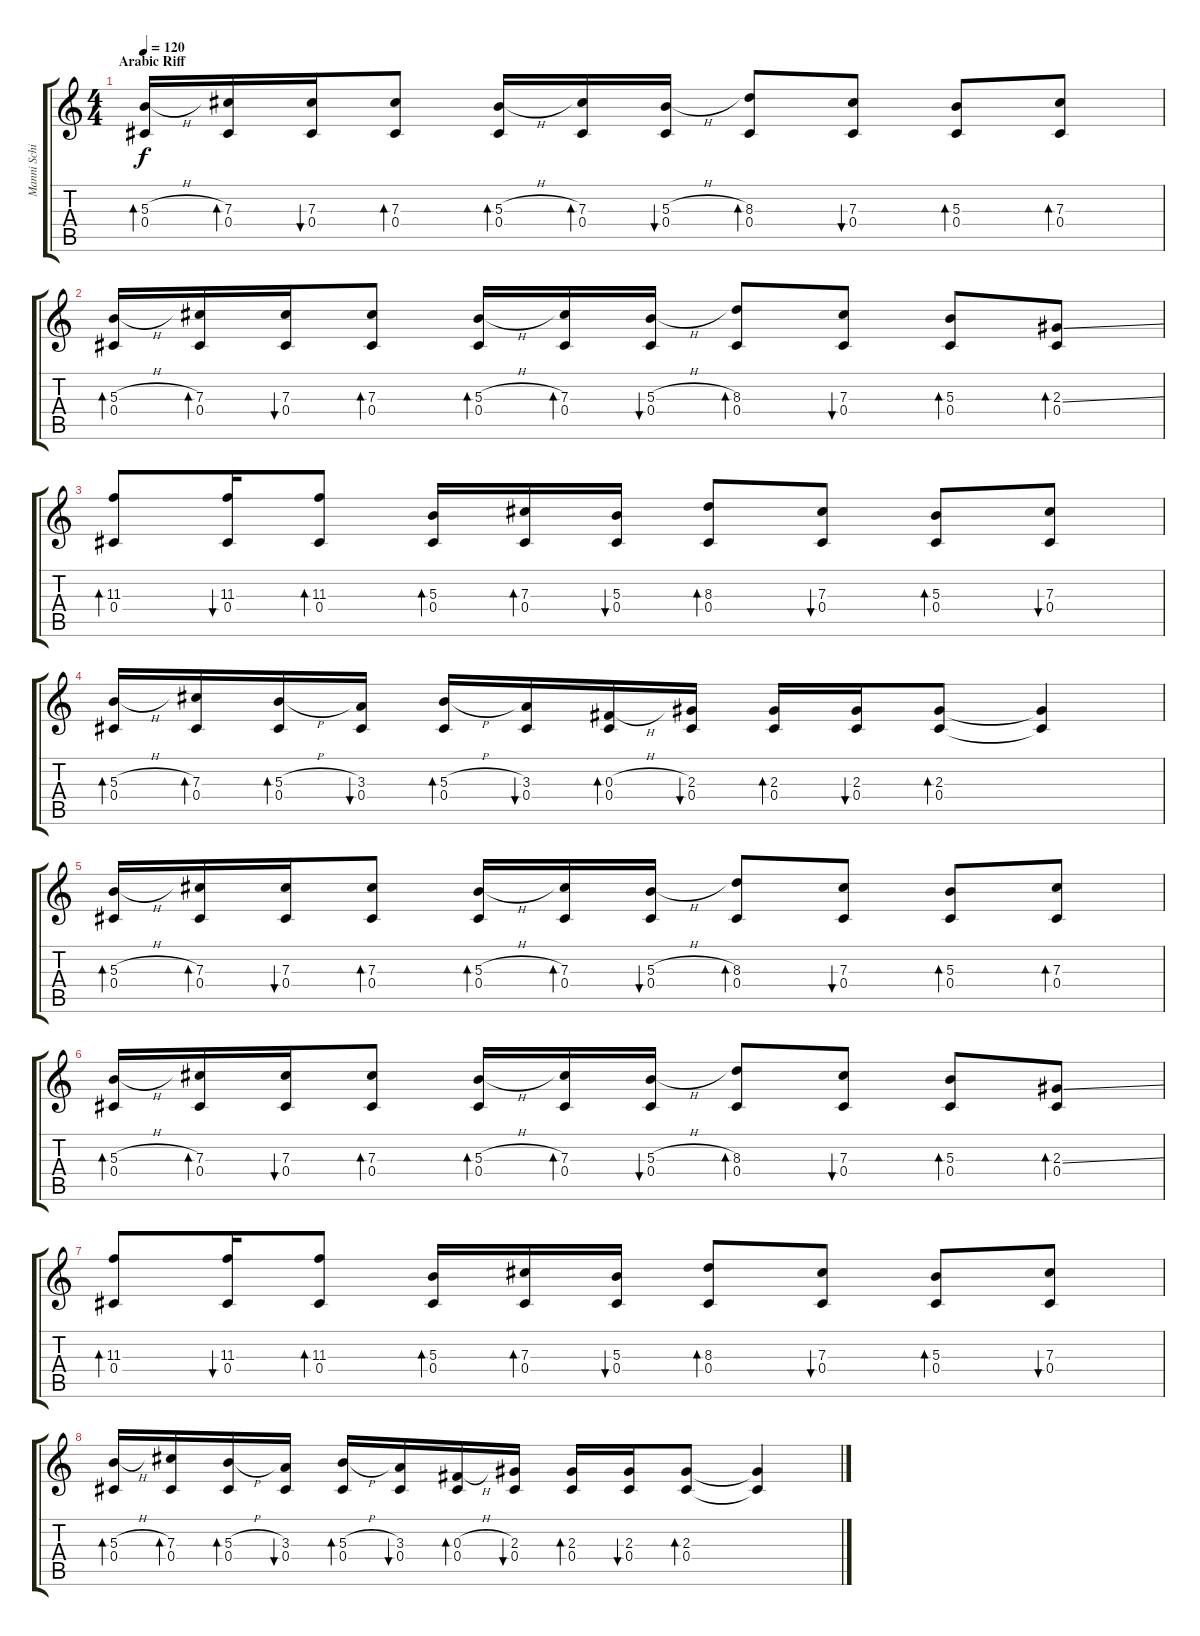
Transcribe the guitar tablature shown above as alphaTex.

\track ("Manni Schimidt (lead)" "Manni Schi") {instrument distortionguitar}
\staff {score tabs}
\tuning (Eb4 Bb3 Gb3 Db3 Ab2 Eb2) {hide}
\ts (4 4)
\section ("" "Arabic Riff")
\tempo 120
\clef g2
\ks c
(5.3{h} 0.4).16{bd 60 dy f volume 16 instrument electricguitarclean} (7.3 0.4).16{bd 60} (7.3 0.4).16{bu 60} (7.3 0.4).8{bd 60} (5.3{h} 0.4).16{bd 60} (7.3 0.4).16{bd 60} (5.3{h} 0.4).16{bu 60} (8.3 0.4).8{bd 60} (7.3 0.4).8{bu 60} (5.3 0.4).8{bd 60} (7.3 0.4).8{bd 60} |
(5.3{h} 0.4).16{bd 60} (7.3 0.4).16{bd 60} (7.3 0.4).16{bu 60} (7.3 0.4).8{bd 60} (5.3{h} 0.4).16{bd 60} (7.3 0.4).16{bd 60} (5.3{h} 0.4).16{bu 60} (8.3 0.4).8{bd 60} (7.3 0.4).8{bu 60} (5.3 0.4).8{bd 60} (2.3{ss} 0.4).8{bd 60} |
(11.3 0.4).8{bd 60} (11.3 0.4).16{bu 120} (11.3 0.4).8{bd 60} (5.3 0.4).16{bd 60} (7.3 0.4).16{bd 60} (5.3 0.4).16{bu 60} (8.3 0.4).8{bd 60} (7.3 0.4).8{bu 60} (5.3 0.4).8{bd 60} (7.3 0.4).8{bu 60} |
(5.3{h} 0.4).16{bd 60} (7.3 0.4).16{bd 60} (5.3{h} 0.4).16{bd 60} (3.3 0.4).16{bu 60} (5.3{h} 0.4).16{bd 60} (3.3 0.4).16{bu 60} (0.3{h} 0.4).16{bd 60} (2.3 0.4).16{bu 60} (2.3 0.4).16{bd 60} (2.3 0.4).16{bu 60} (2.3 0.4).8{bd 60} (2.3{t} 0.4{t}).4 |
(5.3{h} 0.4).16{bd 60} (7.3 0.4).16{bd 60} (7.3 0.4).16{bu 60} (7.3 0.4).8{bd 60} (5.3{h} 0.4).16{bd 60} (7.3 0.4).16{bd 60} (5.3{h} 0.4).16{bu 60} (8.3 0.4).8{bd 60} (7.3 0.4).8{bu 60} (5.3 0.4).8{bd 60} (7.3 0.4).8{bd 60} |
(5.3{h} 0.4).16{bd 60} (7.3 0.4).16{bd 60} (7.3 0.4).16{bu 60} (7.3 0.4).8{bd 60} (5.3{h} 0.4).16{bd 60} (7.3 0.4).16{bd 60} (5.3{h} 0.4).16{bu 60} (8.3 0.4).8{bd 60} (7.3 0.4).8{bu 60} (5.3 0.4).8{bd 60} (2.3{ss} 0.4).8{bd 60} |
(11.3 0.4).8{bd 60} (11.3 0.4).16{bu 120} (11.3 0.4).8{bd 60} (5.3 0.4).16{bd 60} (7.3 0.4).16{bd 60} (5.3 0.4).16{bu 60} (8.3 0.4).8{bd 60} (7.3 0.4).8{bu 60} (5.3 0.4).8{bd 60} (7.3 0.4).8{bu 60} |
(5.3{h} 0.4).16{bd 60} (7.3 0.4).16{bd 60} (5.3{h} 0.4).16{bd 60} (3.3 0.4).16{bu 60} (5.3{h} 0.4).16{bd 60} (3.3 0.4).16{bu 60} (0.3{h} 0.4).16{bd 60} (2.3 0.4).16{bu 60} (2.3 0.4).16{bd 60} (2.3 0.4).16{bu 60} (2.3 0.4).8{bd 60} (2.3{t} 0.4{t}).4
